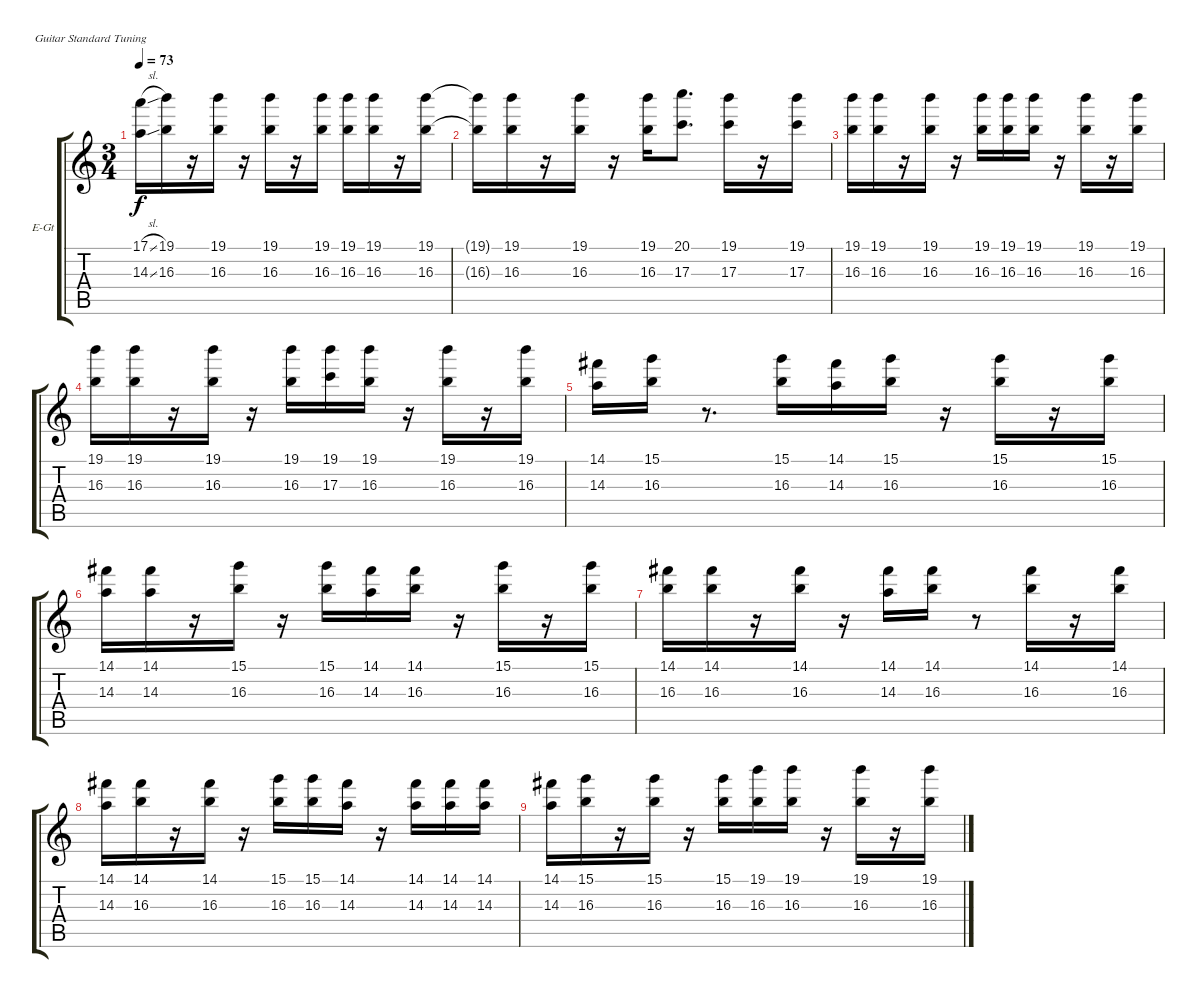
\defaultSystemsLayout 4
\bracketExtendMode groupsimilarinstruments
\firstSystemTrackNameOrientation horizontal
\otherSystemsTrackNameOrientation horizontal
\track ("Electric Guitar" "E-Gt") {instrument overdrivenguitar}
\staff {score tabs}
\tuning (E4 B3 G3 D3 A2 E2)
\ts (3 4)
\tempo 73
\clef g2
\ks c
(14.3{sl} 17.1{sl}).16{dy f} (19.1 16.3).16 r.16 (19.1 16.3).16 r.16 (16.3 19.1).16 r.16 (19.1 16.3).16 (19.1 16.3).16 (19.1 16.3).16 r.16 (19.1 16.3).16 |
(19.1{t} 16.3{t}).16 (16.3 19.1).16 r.16 (16.3 19.1).16 r.16 (16.3 19.1).16 (20.1 17.3).8{d} (19.1 17.3).16 r.16 (19.1 17.3).16 |
(19.1 16.3).16 (19.1 16.3).16 r.16 (19.1 16.3).16 r.16 (19.1 16.3).16 (19.1 16.3).16 (19.1 16.3).16 r.16 (19.1 16.3).16 r.16 (19.1 16.3).16 |
(16.3 19.1).16 (16.3 19.1).16 r.16 (16.3 19.1).16 r.16 (16.3 19.1).16 (19.1 17.3).16 (16.3 19.1).16 r.16 (19.1 16.3).16 r.16 (16.3 19.1).16 |
(14.1 14.3).16 (16.3 15.1).16 r.8{d} (15.1 16.3).16 (14.3 14.1).16 (15.1 16.3).16 r.16 (16.3 15.1).16 r.16 (15.1 16.3).16 |
(14.3 14.1).16 (14.3 14.1).16 r.16 (15.1 16.3).16 r.16 (16.3 15.1).16 (14.1 14.3).16 (16.3 14.1).16 r.16 (15.1 16.3).16 r.16 (15.1 16.3).16 |
(16.3 14.1).16 (16.3 14.1).16 r.16 (16.3 14.1).16 r.16 (14.1 14.3).16 (16.3 14.1).16 r.8 (14.1 16.3).16 r.16 (16.3 14.1).16 |
(14.1 14.3).16 (16.3 14.1).16 r.16 (14.1 16.3).16 r.16 (16.3 15.1).16 (15.1 16.3).16 (14.3 14.1).16 r.16 (14.1 14.3).16 (14.1 14.3).16 (14.1 14.3).16 |
(14.3 14.1).16 (15.1 16.3).16 r.16 (16.3 15.1).16 r.16 (15.1 16.3).16 (16.3 19.1).16 (19.1 16.3).16 r.16 (16.3 19.1).16 r.16 (19.1 16.3).16
